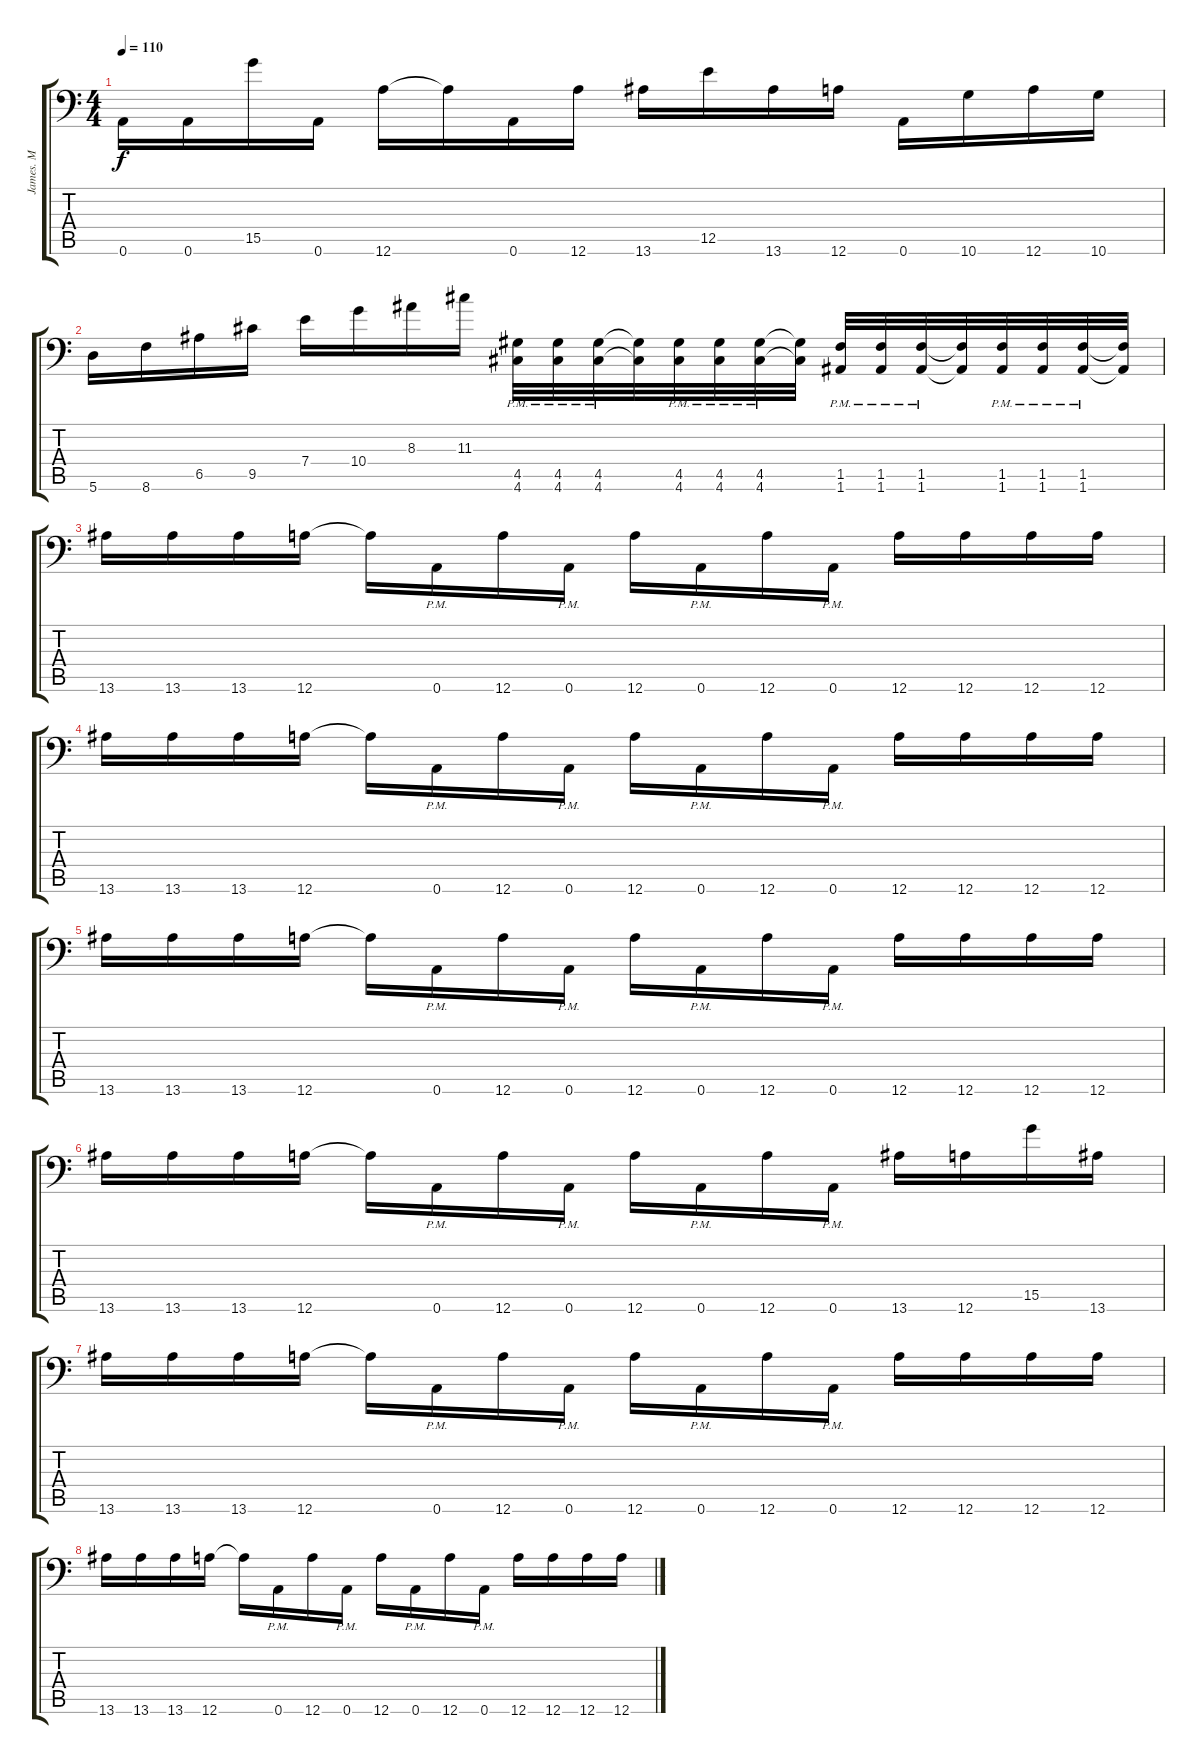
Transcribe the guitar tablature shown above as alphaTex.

\track ("James. M" "James. M") {instrument distortionguitar}
\staff {score tabs}
\tuning (B3 Gb3 D3 A2 E2 A1) {hide}
\ts (4 4)
\tempo 110
\clef f4
\ks c
0.6.16{dy f} 0.6.16 15.5.16 0.6.16 12.6.16 12.6{t}.16 0.6.16 12.6.16 13.6.16 12.5.16 13.6.16 12.6.16 0.6.16 10.6.16 12.6.16 10.6.16 |
5.6.16 8.6.16 6.5.16 9.5.16 7.4.16 10.4.16 8.3.16 11.3.16 (4.5{pm} 4.6{pm}).32 (4.5{pm} 4.6{pm}).32 (4.5{pm} 4.6{pm}).32 (4.5{t} 4.6{t}).32 (4.5{pm} 4.6{pm}).32 (4.5{pm} 4.6{pm}).32 (4.5{pm} 4.6{pm}).32 (4.5{t} 4.6{t}).32 (1.5{pm} 1.6{pm}).32 (1.5{pm} 1.6{pm}).32 (1.5{pm} 1.6{pm}).32 (1.5{t} 1.6{t}).32 (1.5{pm} 1.6{pm}).32 (1.5{pm} 1.6{pm}).32 (1.5{pm} 1.6{pm}).32 (1.5{t} 1.6{t}).32 |
13.6.16 13.6.16 13.6.16 12.6.16 12.6{t}.16 0.6{pm}.16 12.6.16 0.6{pm}.16 12.6.16 0.6{pm}.16 12.6.16 0.6{pm}.16 12.6.16 12.6.16 12.6.16 12.6.16 |
13.6.16 13.6.16 13.6.16 12.6.16 12.6{t}.16 0.6{pm}.16 12.6.16 0.6{pm}.16 12.6.16 0.6{pm}.16 12.6.16 0.6{pm}.16 12.6.16 12.6.16 12.6.16 12.6.16 |
13.6.16 13.6.16 13.6.16 12.6.16 12.6{t}.16 0.6{pm}.16 12.6.16 0.6{pm}.16 12.6.16 0.6{pm}.16 12.6.16 0.6{pm}.16 12.6.16 12.6.16 12.6.16 12.6.16 |
13.6.16 13.6.16 13.6.16 12.6.16 12.6{t}.16 0.6{pm}.16 12.6.16 0.6{pm}.16 12.6.16 0.6{pm}.16 12.6.16 0.6{pm}.16 13.6.16 12.6.16 15.5.16 13.6.16 |
13.6.16 13.6.16 13.6.16 12.6.16 12.6{t}.16 0.6{pm}.16 12.6.16 0.6{pm}.16 12.6.16 0.6{pm}.16 12.6.16 0.6{pm}.16 12.6.16 12.6.16 12.6.16 12.6.16 |
13.6.16 13.6.16 13.6.16 12.6.16 12.6{t}.16 0.6{pm}.16 12.6.16 0.6{pm}.16 12.6.16 0.6{pm}.16 12.6.16 0.6{pm}.16 12.6.16 12.6.16 12.6.16 12.6.16
